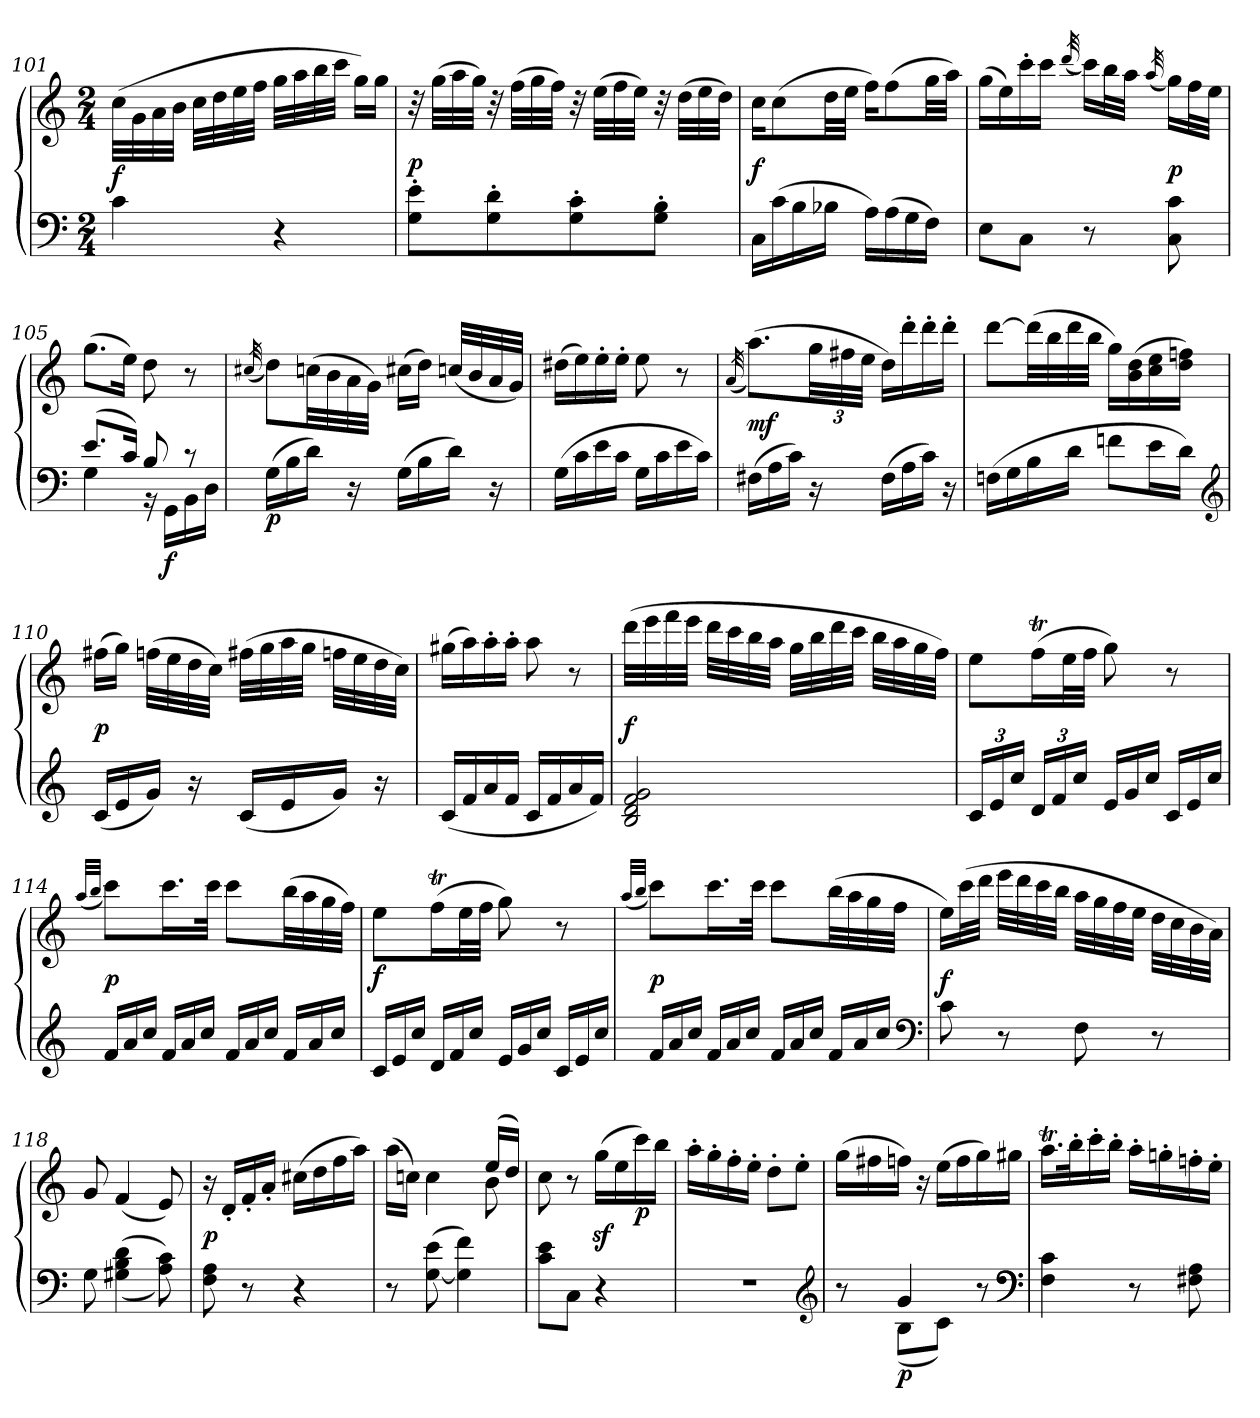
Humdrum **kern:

**kern	**kern	**dynam
*part1	*part1	*part1
*staff2	*staff1	*staff1/2
*clefF4	*clefG2	*
*k[]	*k[]	*
*C:	*C:	*
*M2/4	*M2/4	*
=101	=101	=101
4c	(32cc\LLL	f
.	32g\	.
.	32a\	.
.	32b\JJJ	.
.	32ccLLL	.
.	32dd	.
.	32ee	.
.	32ffJJJ	.
4r	32ggLLL	.
.	32aa	.
.	32bb	.
.	32cccJJJ	.
.	16ggLL)	.
.	16ggJJ	.
!!LO:LB:g=z
=102	=102	=102
!	!	!LO:DY:c=2
8e' 8G'L	32r	p
.	(32ggLLL	.
.	32aa	.
.	32ggJJJ)	.
8d' 8G'	32r	.
.	(32ffLLL	.
.	32gg	.
.	32ffJJJ)	.
8c' 8G'	32r	.
.	(32eeLLL	.
.	32ff	.
.	32eeJJJ)	.
8B' 8G'J	32r	.
.	(32ddLLL	.
.	32ee	.
.	32ddJJJ)	.
=103	=103	=103
16CLL	16ccKL	f
(16c	(8cc	.
16B	.	.
16B-XJJ	32ddLL	.
.	32eeJJJ	.
16ALL)	16ffKL)	.
(16A	(8ff	.
16G	.	.
16FJJ)	32ggLL	.
.	32aaJJJ)	.
=104	=104	=104
8EL	(16ggLL	.
.	16ee)	.
8CJ	16ccc'	.
.	16cccJJ	.
.	(<32qddd/	.
8r	16cccLL)	.
.	32bbL	.
.	32aaJJJ	.
.	(<32qaa/	.
8c 8C	16ggLL)	p
.	32ffL	.
.	32eeJJJ	.
=105	=105	=105
*^	*	*
(8.eL	4G	(8.ggL	.
16cJk)	.	16eeJk)	.
8B	16r	8dd	.
!	!	!	!LO:DY:b=2
.	16GGLL	.	f
8rc	16BB	8r	.
.	16DJJ	.	.
*v	*v	*	*
!!LO:LB:g=z
=106	=106	=106
.	(<32qcc#X/	.
!	!	!LO:DY:b=2
(16GLL	8ddL)	p
16B	.	.
16dJJ)	(32ccLL	.
.	32b	.
16r	32a	.
.	32gJJJ)	.
(16GLL	(16cc#XLL	.
16B	16ddJJ)	.
16dJJ)	(32ccnLLL	.
.	32b	.
16r	32a	.
.	32gJJJ)	.
=107	=107	=107
(16GLL	(16dd#XLL	.
16c	16ee)	.
16e	16ee'	.
16cJJ	16ee'JJ	.
16GLL	8ee	.
16c	.	.
16e	8r	.
16cJJ)	.	.
=108	=108	=108
.	(>32qa/	.
(16F#XLL	(8.aaL)	mf
16A	.	.
16cJJ)	.	.
*	*Xbrackettup	*
16r	48ggLL	.
.	48ff#X	.
.	48eeJJJ	.
(16F#LL	16ddLL)	.
16A	16ddd'	.
16cJJ)	16ddd'	.
16r	16ddd'JJ	.
=109	=109	=109
(16FnLL	[8dddL	.
16G	.	.
16B	(32dddLL]	.
.	32bb	.
16dJJ	32ddd	.
.	32bbJJJ	.
8fnL	16ggLL)	.
.	(16dd 16b	.
16eL	16ee 16cc	.
16dJJ)	16ffn 16ddJJ)	.
*clefG2	*	*
!!LO:LB:g=z
=110	=110	=110
(16cLL	(16ff#XLL	p
16e	16ggJJ)	.
16gJJ)	(32ffnLLL	.
.	32ee	.
16r	32dd	.
.	32ccJJJ)	.
(16cLL	(32ff#XLLL	.
.	32gg	.
16e	32aa	.
.	32ggJJJ	.
16gJJ)	32ffnLLL	.
.	32ee	.
16r	32dd	.
.	32ccJJJ)	.
=111	=111	=111
(16cLL	(16gg#XLL	.
16f	16aa)	.
16a	16aa'	.
16fJJ	16aa'JJ	.
16cLL	8aa	.
16f	.	.
16a	8r	.
16fJJ)	.	.
=112	=112	=112
2g 2f 2d 2B	(32dddLLL	f
.	32eee	.
.	32fff	.
.	32eeeJJJ	.
.	32dddLLL	.
.	32ccc	.
.	32bb	.
.	32aaJJJ	.
.	32ggLLL	.
.	32bb	.
.	32ddd	.
.	32cccJJJ	.
.	32bbLLL	.
.	32aa	.
.	32gg	.
.	32ffJJJ)	.
=113	=113	=113
*Xbrackettup	*	*
24cLL	8eeL	.
24e	.	.
24ccJJ	.	.
24dLL	(16ffTL	.
24f	.	.
.	32eeL	.
24ccJJ	.	.
.	32ffJJJ	.
*Xtuplet	*	*
24eLL	8gg)	.
24g	.	.
24ccJJ	.	.
24cLL	8r	.
24e	.	.
24ccJJ	.	.
!!LO:LB:g=z
=114	=114	=114
.	(<32qaa/LLL	.
.	32qbb/JJJ	.
24fLL	8cccL)	p
24a	.	.
24ccJJ	.	.
24fLL	16.cccL	.
24a	.	.
24ccJJ	.	.
.	32cccJJk	.
24fLL	8cccL	.
24a	.	.
24ccJJ	.	.
24fLL	(32bbLL	.
.	32aa	.
24a	.	.
.	32gg	.
24ccJJ	.	.
.	32ffJJJ)	.
=115	=115	=115
24cLL	8eeL	f
24e	.	.
24ccJJ	.	.
24dLL	(16ffTL	.
24f	.	.
.	32eeL	.
24ccJJ	.	.
.	32ffJJJ	.
24eLL	8gg)	.
24g	.	.
24ccJJ	.	.
24cLL	8r	.
24e	.	.
24ccJJ	.	.
=116	=116	=116
.	(<32qaa/LLL	.
.	32qbb/JJJ	.
24fLL	8cccL)	p
24a	.	.
24ccJJ	.	.
24fLL	16.cccL	.
24a	.	.
24ccJJ	.	.
.	32cccJJk	.
24fLL	8cccL	.
24a	.	.
24ccJJ	.	.
24fLL	(32bbLL	.
.	32aa	.
24a	.	.
.	32gg	.
24ccJJ	.	.
.	32ffJJJ	.
*clefF4	*	*
!!LO:LB:g=z
=117	=117	=117
8c	16eeLL)	f
.	(32cccL	.
.	32dddJJJ	.
8r	32eeeLLL	.
.	32ddd	.
.	32ccc	.
.	32bbJJJ	.
8F	32aaLLL	.
.	32gg	.
.	32ff	.
.	32eeJJJ	.
8r	32ddLLL	.
.	32cc	.
.	32b	.
.	32aJJJ)	.
=118	=118	=118
8G	8g	.
!	!	!LO:DY:b=2
!	!	!LO:DY:n=1:a
((4d 4B 4G#X	(4f	fp fp
8c 8A))	8e)	.
=119	=119	=119
!	!	!LO:DY:c=2
8A 8F	16r	p
.	16d'LL	.
8r	16f'	.
.	16a'JJ	.
4r	(16cc#XLL	.
.	16dd	.
.	16ff	.
.	16aaJJ)	.
=120	=120	=120
*	*^	*
8r	(16aaLL	4ryy	.
.	16ccnJJ)	.	.
(8e [8G	4cc\	.	.
4f 4G])	.	8ryy	.
.	(16eeLL	8b	.
.	16ddJJ)	.	.
*	*v	*v	*
=121	=121	=121
8e 8cL	8cc	.
8CJ	8r	.
4r	(16ggz<LL	.
.	16ee	.
!	!	!LO:DY:b
.	16ccc)	p
.	16bbJJ	.
=122	=122	=122
2r	16aa'LL	.
.	16gg'	.
.	16ff'	.
.	16ee'JJ	.
.	8dd'L	.
.	8ee'J	.
*clefG2	*	*
!!LO:PB:g=z
=123	=123	=123
*^	*	*
8r	8ryy	(16ggLL	.
.	.	16ff#X	.
!	!	!	!LO:DY:b=2
4g	(<8BL	16ffnJJ)	p
.	.	16r	.
.	8cJ)	(16eeLL	.
.	.	16ff	.
8r	8ryy	16gg)	.
.	.	16gg#XJJ	.
*v	*v	*	*
*clefF4	*	*
=124	=124	=124
4c 4F	16.aaTLL	.
.	32bb'k	.
.	16ccc'	.
.	16bb'JJ	.
8r	16aa'LL	.
.	16ggn'	.
8A 8F#X	16ffn'	.
.	16ee'JJ	.
=	=	=
*-	*-	*-
